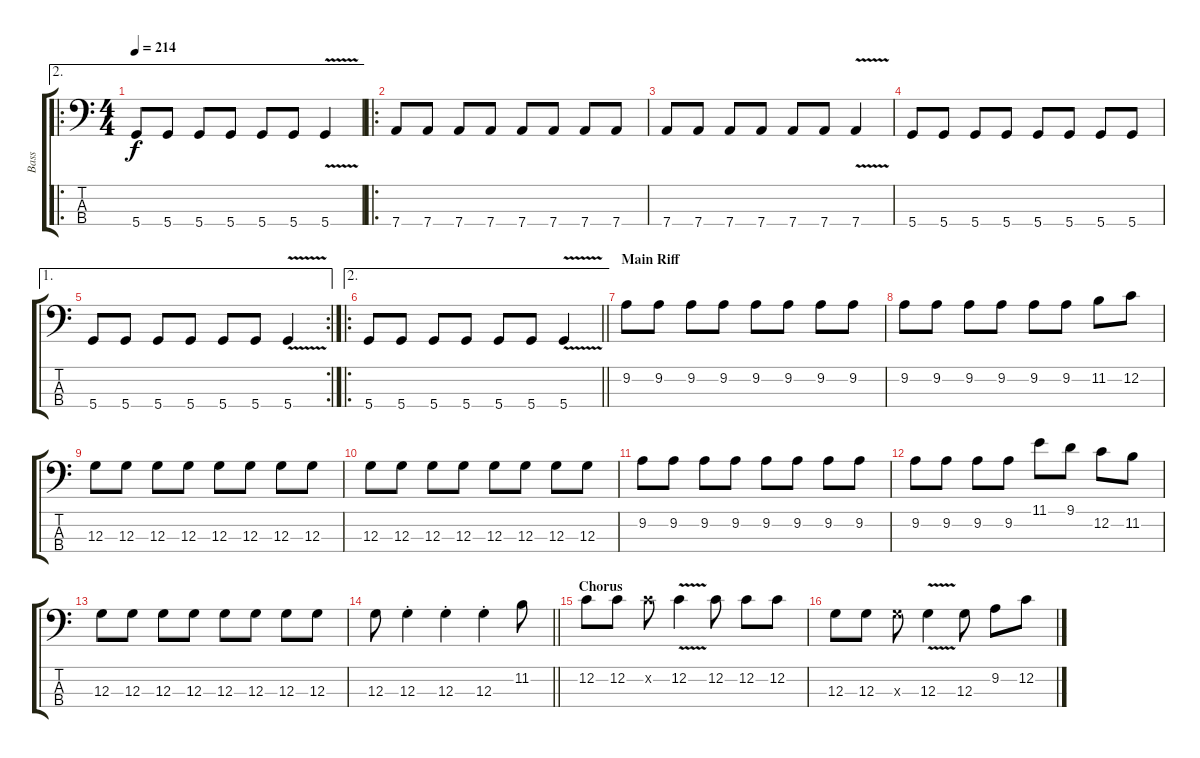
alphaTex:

\track ("Bass" "Bass") {instrument electricbasspick}
\staff {score tabs}
\tuning (F2 C2 G1 D1) {hide}
\ae 2
\ro
\ts (4 4)
\tempo 214
\clef f4
\ks c
5.4.8{dy f} 5.4.8 5.4.8 5.4.8 5.4.8 5.4.8 5.4{v}.4 |
\ro
7.4.8 7.4.8 7.4.8 7.4.8 7.4.8 7.4.8 7.4.8 7.4.8 |
7.4.8 7.4.8 7.4.8 7.4.8 7.4.8 7.4.8 7.4{v}.4 |
5.4.8 5.4.8 5.4.8 5.4.8 5.4.8 5.4.8 5.4.8 5.4.8 |
\ae 1
\rc 2
5.4.8 5.4.8 5.4.8 5.4.8 5.4.8 5.4.8 5.4{v}.4 |
\ae 2
\ro
\barLineRight lightlight
5.4.8 5.4.8 5.4.8 5.4.8 5.4.8 5.4.8 5.4{v}.4 |
\section ("" "Main Riff")
9.2.8{volume 12} 9.2.8 9.2.8 9.2.8 9.2.8 9.2.8 9.2.8 9.2.8 |
9.2.8 9.2.8 9.2.8 9.2.8 9.2.8 9.2.8 11.2.8 12.2.8 |
12.3.8 12.3.8 12.3.8 12.3.8 12.3.8 12.3.8 12.3.8 12.3.8 |
12.3.8 12.3.8 12.3.8 12.3.8 12.3.8 12.3.8 12.3.8 12.3.8 |
9.2.8 9.2.8 9.2.8 9.2.8 9.2.8 9.2.8 9.2.8 9.2.8 |
9.2.8 9.2.8 9.2.8 9.2.8 11.1.8 9.1.8 12.2.8 11.2.8 |
12.3.8 12.3.8 12.3.8 12.3.8 12.3.8 12.3.8 12.3.8 12.3.8 |
\barLineRight lightlight
12.3.8 12.3{st}.4 12.3{st}.4 12.3{st}.4 11.2.8 |
\section ("" "Chorus")
12.2.8 12.2.8 12.2{x}.8 12.2{v}.4 12.2.8 12.2.8 12.2.8 |
12.3.8 12.3.8 12.3{x}.8 12.3{v}.4 12.3.8 9.2.8 12.2.8
